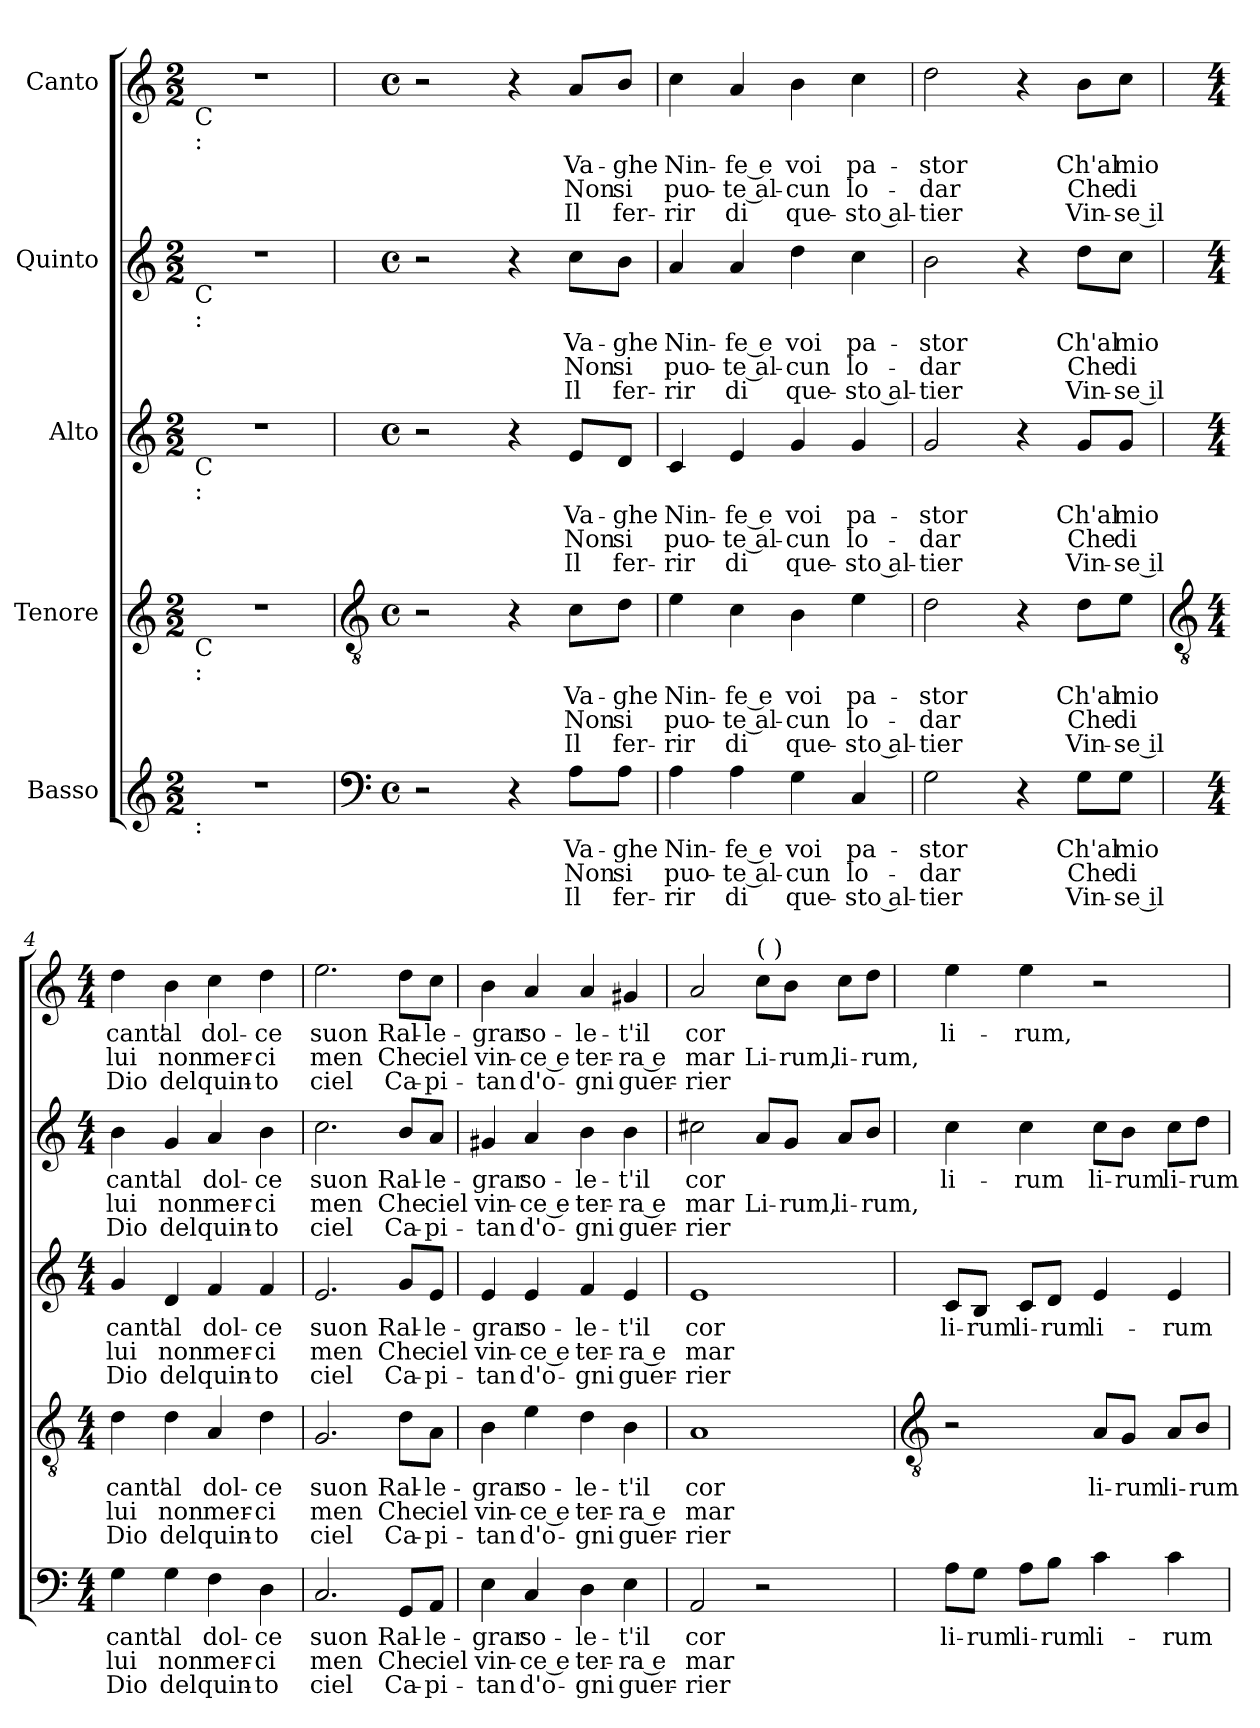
**kern	**text	**text	**text	**kern	**text	**text	**text	**kern	**text	**text	**text	**kern	**text	**text	**text	**kern	**text	**text	**text
*part5	*part5	*part5	*part5	*part4	*part4	*part4	*part4	*part3	*part3	*part3	*part3	*part2	*part2	*part2	*part2	*part1	*part1	*part1	*part1
*staff5	*staff5	*staff5	*staff5	*staff4	*staff4	*staff4	*staff4	*staff3	*staff3	*staff3	*staff3	*staff2	*staff2	*staff2	*staff2	*staff1	*staff1	*staff1	*staff1
*I"Basso	*	*	*	*I"Tenore	*	*	*	*I"Alto	*	*	*	*I"Quinto	*	*	*	*I"Canto	*	*	*
*clefG2	*	*	*	*clefG2	*	*	*	*clefG2	*	*	*	*clefG2	*	*	*	*clefG2	*	*	*
*k[]	*	*	*	*k[]	*	*	*	*k[]	*	*	*	*k[]	*	*	*	*k[]	*	*	*
*C:	*	*	*	*C:	*	*	*	*C:	*	*	*	*C:	*	*	*	*C:	*	*	*
*M2/2	*	*	*	*M2/2	*	*	*	*M2/2	*	*	*	*M2/2	*	*	*	*M2/2	*	*	*
=	=	=	=	=	=	=	=	=	=	=	=	=	=	=	=	=	=	=	=
!	!	!	!	!	!	!	!	!	!	!	!	!	!	!	!	!LO:TX:b:t=C	!	!	!
!	!	!	!	!	!	!	!	!	!	!	!	!	!	!	!	!LO:TX:b:t=&colon;	!	!	!
!	!	!	!	!	!	!	!	!	!	!	!	!LO:TX:b:t=C	!	!	!	!	!	!	!
!	!	!	!	!	!	!	!	!	!	!	!	!LO:TX:b:t=&colon;	!	!	!	!	!	!	!
!	!	!	!	!	!	!	!	!LO:TX:b:t=C	!	!	!	!	!	!	!	!	!	!	!
!	!	!	!	!	!	!	!	!LO:TX:b:t=&colon;	!	!	!	!	!	!	!	!	!	!	!
!	!	!	!	!LO:TX:b:t=C	!	!	!	!	!	!	!	!	!	!	!	!	!	!	!
!	!	!	!	!LO:TX:b:t=&colon;	!	!	!	!	!	!	!	!	!	!	!	!	!	!	!
!LO:TX:b:t=&colon;	!	!	!	!	!	!	!	!	!	!	!	!	!	!	!	!	!	!	!
1r	.	.	.	1r	.	.	.	1r	.	.	.	1r	.	.	.	1r	.	.	.
!!LO:LB:g=z
=1	=1	=1	=1	=1	=1	=1	=1	=1	=1	=1	=1	=1	=1	=1	=1	=1	=1	=1	=1
*clefF4	*	*	*	*clefGv2	*	*	*	*	*	*	*	*	*	*	*	*	*	*	*
*M4/4	*	*	*	*M4/4	*	*	*	*M4/4	*	*	*	*M4/4	*	*	*	*M4/4	*	*	*
*met(c)	*	*	*	*met(c)	*	*	*	*met(c)	*	*	*	*met(c)	*	*	*	*met(c)	*	*	*
2r	.	.	.	2r	.	.	.	2r	.	.	.	2r	.	.	.	2r	.	.	.
4r	.	.	.	4r	.	.	.	4r	.	.	.	4r	.	.	.	4r	.	.	.
!	!LO:LY:b	!LO:LY:b	!LO:LY:b	!	!LO:LY:b	!LO:LY:b	!LO:LY:b	!	!LO:LY:b	!LO:LY:b	!LO:LY:b	!	!LO:LY:b	!LO:LY:b	!LO:LY:b	!	!LO:LY:b	!LO:LY:b	!LO:LY:b
8A\L	Va-	-Non	Il	8c\L	Va-	-Non	Il	8e/L	Va-	-Non	Il	8cc\L	Va-	-Non	Il	8a/L	Va-	-Non	Il
!	!LO:LY:b	!LO:LY:b	!LO:LY:b	!	!LO:LY:b	!LO:LY:b	!LO:LY:b	!	!LO:LY:b	!LO:LY:b	!LO:LY:b	!	!LO:LY:b	!LO:LY:b	!LO:LY:b	!	!LO:LY:b	!LO:LY:b	!LO:LY:b
8A\J	ghe	si	fer-	8d\J	ghe	si	fer-	8d/J	ghe	si	fer-	8b\J	ghe	si	fer-	8b/J	ghe	si	fer-
=2	=2	=2	=2	=2	=2	=2	=2	=2	=2	=2	=2	=2	=2	=2	=2	=2	=2	=2	=2
!	!LO:LY:b	!LO:LY:b	!LO:LY:b	!	!LO:LY:b	!LO:LY:b	!LO:LY:b	!	!LO:LY:b	!LO:LY:b	!LO:LY:b	!	!LO:LY:b	!LO:LY:b	!LO:LY:b	!	!LO:LY:b	!LO:LY:b	!LO:LY:b
4A	-Nin-	-puo-	-rir	4e	-Nin-	-puo-	-rir	4c	-Nin-	-puo-	-rir	4a	-Nin-	-puo-	-rir	4cc	-Nin-	-puo-	-rir
!	!LO:LY:b	!LO:LY:b	!LO:LY:b	!	!LO:LY:b	!LO:LY:b	!LO:LY:b	!	!LO:LY:b	!LO:LY:b	!LO:LY:b	!	!LO:LY:b	!LO:LY:b	!LO:LY:b	!	!LO:LY:b	!LO:LY:b	!LO:LY:b
4A	fe e	te al-	-di	4c	fe e	te al-	-di	4e	fe e	te al-	-di	4a	fe e	te al-	-di	4a	fe e	te al-	-di
!	!LO:LY:b	!LO:LY:b	!LO:LY:b	!	!LO:LY:b	!LO:LY:b	!LO:LY:b	!	!LO:LY:b	!LO:LY:b	!LO:LY:b	!	!LO:LY:b	!LO:LY:b	!LO:LY:b	!	!LO:LY:b	!LO:LY:b	!LO:LY:b
4G	voi	cun	que-	4B	voi	cun	que-	4g	voi	cun	que-	4dd	voi	cun	que-	4b	voi	cun	que-
!	!LO:LY:b	!LO:LY:b	!LO:LY:b	!	!LO:LY:b	!LO:LY:b	!LO:LY:b	!	!LO:LY:b	!LO:LY:b	!LO:LY:b	!	!LO:LY:b	!LO:LY:b	!LO:LY:b	!	!LO:LY:b	!LO:LY:b	!LO:LY:b
4C	-pa-	-lo-	-sto al-	4e	-pa-	-lo-	-sto al-	4g	-pa-	-lo-	-sto al-	4cc	-pa-	-lo-	-sto al-	4cc	-pa-	-lo-	-sto al-
=3	=3	=3	=3	=3	=3	=3	=3	=3	=3	=3	=3	=3	=3	=3	=3	=3	=3	=3	=3
!	!LO:LY:b	!LO:LY:b	!LO:LY:b	!	!LO:LY:b	!LO:LY:b	!LO:LY:b	!	!LO:LY:b	!LO:LY:b	!LO:LY:b	!	!LO:LY:b	!LO:LY:b	!LO:LY:b	!	!LO:LY:b	!LO:LY:b	!LO:LY:b
2G	-stor	dar	tier	2d	-stor	dar	tier	2g	-stor	dar	tier	2b	-stor	dar	tier	2dd	-stor	dar	tier
4r	.	.	.	4r	.	.	.	4r	.	.	.	4r	.	.	.	4r	.	.	.
!	!LO:LY:b	!LO:LY:b	!LO:LY:b	!	!LO:LY:b	!LO:LY:b	!LO:LY:b	!	!LO:LY:b	!LO:LY:b	!LO:LY:b	!	!LO:LY:b	!LO:LY:b	!LO:LY:b	!	!LO:LY:b	!LO:LY:b	!LO:LY:b
8G\L	Ch'al	Che	Vin-	8d\L	Ch'al	Che	Vin-	8g/L	Ch'al	Che	Vin-	8dd\L	Ch'al	Che	Vin-	8b\L	Ch'al	Che	Vin-
!	!LO:LY:b	!LO:LY:b	!LO:LY:b	!	!LO:LY:b	!LO:LY:b	!LO:LY:b	!	!LO:LY:b	!LO:LY:b	!LO:LY:b	!	!LO:LY:b	!LO:LY:b	!LO:LY:b	!	!LO:LY:b	!LO:LY:b	!LO:LY:b
8G\J	-mio	di	se il	8e\J	-mio	di	se il	8g/J	-mio	di	se il	8cc\J	-mio	di	se il	8cc\J	-mio	di	se il
!!LO:LB:g=z
=4	=4	=4	=4	=4	=4	=4	=4	=4	=4	=4	=4	=4	=4	=4	=4	=4	=4	=4	=4
*	*	*	*	*clefGv2	*	*	*	*	*	*	*	*	*	*	*	*	*	*	*
*M4/4	*	*	*	*M4/4	*	*	*	*M4/4	*	*	*	*M4/4	*	*	*	*M4/4	*	*	*
!	!LO:LY:b	!LO:LY:b	!LO:LY:b	!	!LO:LY:b	!LO:LY:b	!LO:LY:b	!	!LO:LY:b	!LO:LY:b	!LO:LY:b	!	!LO:LY:b	!LO:LY:b	!LO:LY:b	!	!LO:LY:b	!LO:LY:b	!LO:LY:b
4G	cant'	lui	Dio	4d	cant'	lui	Dio	4g	cant'	lui	Dio	4b	cant'	lui	Dio	4dd	cant'	lui	Dio
!	!LO:LY:b	!LO:LY:b	!LO:LY:b	!	!LO:LY:b	!LO:LY:b	!LO:LY:b	!	!LO:LY:b	!LO:LY:b	!LO:LY:b	!	!LO:LY:b	!LO:LY:b	!LO:LY:b	!	!LO:LY:b	!LO:LY:b	!LO:LY:b
4G	al	non	del	4d	al	non	del	4d	al	non	del	4g	al	non	del	4b	al	non	del
!	!LO:LY:b	!LO:LY:b	!LO:LY:b	!	!LO:LY:b	!LO:LY:b	!LO:LY:b	!	!LO:LY:b	!LO:LY:b	!LO:LY:b	!	!LO:LY:b	!LO:LY:b	!LO:LY:b	!	!LO:LY:b	!LO:LY:b	!LO:LY:b
4F	dol-	-mer-	-quin-	4A	dol-	-mer-	-quin-	4f	dol-	-mer-	-quin-	4a	dol-	-mer-	-quin-	4cc	dol-	-mer-	-quin-
!	!LO:LY:b	!LO:LY:b	!LO:LY:b	!	!LO:LY:b	!LO:LY:b	!LO:LY:b	!	!LO:LY:b	!LO:LY:b	!LO:LY:b	!	!LO:LY:b	!LO:LY:b	!LO:LY:b	!	!LO:LY:b	!LO:LY:b	!LO:LY:b
4D	-ce	ci	to	4d	-ce	ci	to	4f	-ce	ci	to	4b	-ce	ci	to	4dd	-ce	ci	to
=5	=5	=5	=5	=5	=5	=5	=5	=5	=5	=5	=5	=5	=5	=5	=5	=5	=5	=5	=5
!	!LO:LY:b	!LO:LY:b	!LO:LY:b	!	!LO:LY:b	!LO:LY:b	!LO:LY:b	!	!LO:LY:b	!LO:LY:b	!LO:LY:b	!	!LO:LY:b	!LO:LY:b	!LO:LY:b	!	!LO:LY:b	!LO:LY:b	!LO:LY:b
2.C	suon	men	ciel	2.G	suon	men	ciel	2.e	suon	men	ciel	2.cc	suon	men	ciel	2.ee	suon	men	ciel
!	!LO:LY:b	!LO:LY:b	!LO:LY:b	!	!LO:LY:b	!LO:LY:b	!LO:LY:b	!	!LO:LY:b	!LO:LY:b	!LO:LY:b	!	!LO:LY:b	!LO:LY:b	!LO:LY:b	!	!LO:LY:b	!LO:LY:b	!LO:LY:b
8GG/L	Ral-	-Che	Ca-	8d\L	Ral-	-Che	Ca-	8g/L	Ral-	-Che	Ca-	8b/L	Ral-	-Che	Ca-	8dd\L	Ral-	-Che	Ca-
!	!LO:LY:b	!LO:LY:b	!LO:LY:b	!	!LO:LY:b	!LO:LY:b	!LO:LY:b	!	!LO:LY:b	!LO:LY:b	!LO:LY:b	!	!LO:LY:b	!LO:LY:b	!LO:LY:b	!	!LO:LY:b	!LO:LY:b	!LO:LY:b
8AA/J	-le-	-ciel	pi-	8A\J	-le-	-ciel	pi-	8e/J	-le-	-ciel	pi-	8a/J	-le-	-ciel	pi-	8cc\J	-le-	-ciel	pi-
=6	=6	=6	=6	=6	=6	=6	=6	=6	=6	=6	=6	=6	=6	=6	=6	=6	=6	=6	=6
!	!LO:LY:b	!LO:LY:b	!LO:LY:b	!	!LO:LY:b	!LO:LY:b	!LO:LY:b	!	!LO:LY:b	!LO:LY:b	!LO:LY:b	!	!LO:LY:b	!LO:LY:b	!LO:LY:b	!	!LO:LY:b	!LO:LY:b	!LO:LY:b
4E	-grar	vin-	-tan	4B	-grar	vin-	-tan	4e	-grar	vin-	-tan	4g#X	-grar	vin-	-tan	4b	-grar	vin-	-tan
!	!LO:LY:b	!LO:LY:b	!LO:LY:b	!	!LO:LY:b	!LO:LY:b	!LO:LY:b	!	!LO:LY:b	!LO:LY:b	!LO:LY:b	!	!LO:LY:b	!LO:LY:b	!LO:LY:b	!	!LO:LY:b	!LO:LY:b	!LO:LY:b
4C	so-	-ce e	d'o-	4e	so-	-ce e	d'o-	4e	so-	-ce e	d'o-	4a	so-	-ce e	d'o-	4a	so-	-ce e	d'o-
!	!LO:LY:b	!LO:LY:b	!LO:LY:b	!	!LO:LY:b	!LO:LY:b	!LO:LY:b	!	!LO:LY:b	!LO:LY:b	!LO:LY:b	!	!LO:LY:b	!LO:LY:b	!LO:LY:b	!	!LO:LY:b	!LO:LY:b	!LO:LY:b
4D	-le-	-ter-	-gni	4d	-le-	-ter-	-gni	4f	-le-	-ter-	-gni	4b	-le-	-ter-	-gni	4a	-le-	-ter-	-gni
!	!LO:LY:b	!LO:LY:b	!LO:LY:b	!	!LO:LY:b	!LO:LY:b	!LO:LY:b	!	!LO:LY:b	!LO:LY:b	!LO:LY:b	!	!LO:LY:b	!LO:LY:b	!LO:LY:b	!	!LO:LY:b	!LO:LY:b	!LO:LY:b
4E	t'il	ra e	guer-	4B	t'il	ra e	guer-	4e	t'il	ra e	guer-	4b	t'il	ra e	guer-	4g#X	t'il	ra e	guer-
=7	=7	=7	=7	=7	=7	=7	=7	=7	=7	=7	=7	=7	=7	=7	=7	=7	=7	=7	=7
!	!LO:LY:b	!LO:LY:b	!LO:LY:b	!	!LO:LY:b	!LO:LY:b	!LO:LY:b	!	!LO:LY:b	!LO:LY:b	!LO:LY:b	!	!LO:LY:b	!LO:LY:b	!LO:LY:b	!	!LO:LY:b	!LO:LY:b	!LO:LY:b
2AA	-cor	mar	rier	1A	-cor	mar	rier	1e	-cor	mar	rier	2cc#X	-cor	mar	rier	2a	-cor	mar	rier
!	!	!	!	!	!	!	!	!	!	!	!	!	!	!	!	!LO:TX:a:t=(  )	!	!	!
!	!	!	!	!	!	!	!	!	!	!	!	!	!	!LO:LY:b	!	!	!	!LO:LY:b	!
2r	.	.	.	.	.	.	.	.	.	.	.	8a/L	.	Li-	.	8cc\L	.	Li-	.
!	!	!	!	!	!	!	!	!	!	!	!	!	!	!LO:LY:b	!	!	!	!LO:LY:b	!
.	.	.	.	.	.	.	.	.	.	.	.	8g/J	.	-rum,	.	8b\J	.	-rum,	.
!	!	!	!	!	!	!	!	!	!	!	!	!	!	!LO:LY:b	!	!	!	!LO:LY:b	!
.	.	.	.	.	.	.	.	.	.	.	.	8a/L	.	li-	.	8cc\L	.	li-	.
!	!	!	!	!	!	!	!	!	!	!	!	!	!	!LO:LY:b	!	!	!	!LO:LY:b	!
.	.	.	.	.	.	.	.	.	.	.	.	8b/J	.	-rum,	.	8dd\J	.	-rum,	.
!!LO:LB:g=z
=8	=8	=8	=8	=8	=8	=8	=8	=8	=8	=8	=8	=8	=8	=8	=8	=8	=8	=8	=8
*	*	*	*	*clefGv2	*	*	*	*	*	*	*	*	*	*	*	*	*	*	*
!	!LO:LY:b	!	!	!	!	!	!	!	!LO:LY:b	!	!	!	!LO:LY:b	!	!	!	!LO:LY:b	!	!
8A\L	li-	.	.	2r	.	.	.	8c/L	li-	.	.	4cc	li-	.	.	4ee	li-	.	.
!	!LO:LY:b	!	!	!	!	!	!	!	!LO:LY:b	!	!	!	!	!	!	!	!	!	!
8G\J	-rum	.	.	.	.	.	.	8B/J	-rum	.	.	.	.	.	.	.	.	.	.
!	!LO:LY:b	!	!	!	!	!	!	!	!LO:LY:b	!	!	!	!LO:LY:b	!	!	!	!LO:LY:b	!	!
8A\L	li-	.	.	.	.	.	.	8c/L	li-	.	.	4cc	-rum	.	.	4ee	-rum,	.	.
!	!LO:LY:b	!	!	!	!	!	!	!	!LO:LY:b	!	!	!	!	!	!	!	!	!	!
8B\J	-rum	.	.	.	.	.	.	8d/J	-rum	.	.	.	.	.	.	.	.	.	.
!	!LO:LY:b	!	!	!	!LO:LY:b	!	!	!	!LO:LY:b	!	!	!	!LO:LY:b	!	!	!	!	!	!
4c	li-	.	.	8A/L	li-	.	.	4e	li-	.	.	8cc\L	li-	.	.	2r	.	.	.
!	!	!	!	!	!LO:LY:b	!	!	!	!	!	!	!	!LO:LY:b	!	!	!	!	!	!
.	.	.	.	8G/J	-rum	.	.	.	.	.	.	8b\J	-rum	.	.	.	.	.	.
!	!LO:LY:b	!	!	!	!LO:LY:b	!	!	!	!LO:LY:b	!	!	!	!LO:LY:b	!	!	!	!	!	!
4c	-rum	.	.	8A/L	li-	.	.	4e	-rum	.	.	8cc\L	li-	.	.	.	.	.	.
!	!	!	!	!	!LO:LY:b	!	!	!	!	!	!	!	!LO:LY:b	!	!	!	!	!	!
.	.	.	.	8B/J	-rum	.	.	.	.	.	.	8dd\J	-rum	.	.	.	.	.	.
=	=	=	=	=	=	=	=	=	=	=	=	=	=	=	=	=	=	=	=
*-	*-	*-	*-	*-	*-	*-	*-	*-	*-	*-	*-	*-	*-	*-	*-	*-	*-	*-	*-
